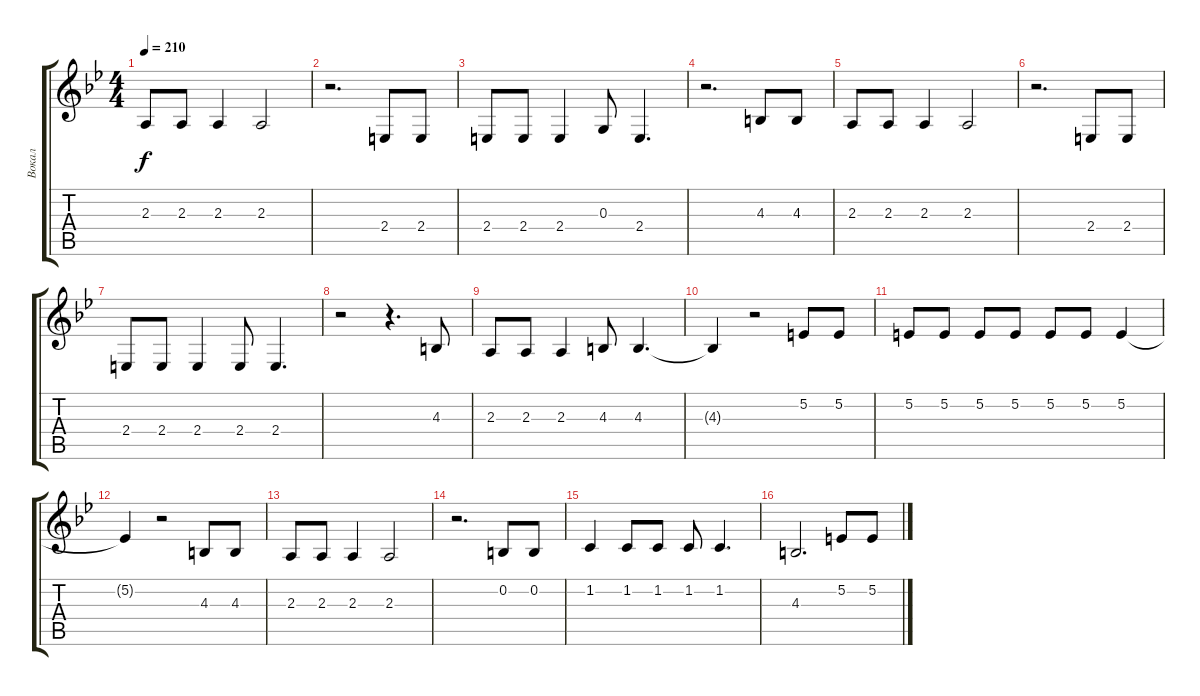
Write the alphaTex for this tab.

\track ("Вокал" "Вокал") {instrument tenorsax}
\staff {score tabs}
\tuning (E4 B3 G3 D3 A2 E2) {hide}
\ts (4 4)
\tempo 210
\clef g2
\ks bb
2.3.8{dy f} 2.3.8 2.3.4 2.3.2 |
r.2{d} 2.4.8 2.4.8 |
2.4.8 2.4.8 2.4.4 0.3.8 2.4.4{d} |
r.2{d} 4.3.8 4.3.8 |
2.3.8 2.3.8 2.3.4 2.3.2 |
r.2{d} 2.4.8 2.4.8 |
2.4.8 2.4.8 2.4.4 2.4.8 2.4.4{d} |
r.2 r.4{d} 4.3.8 |
2.3.8 2.3.8 2.3.4 4.3.8 4.3.4{d} |
4.3{t}.4 r.2 5.2.8 5.2.8 |
5.2.8 5.2.8 5.2.8 5.2.8 5.2.8 5.2.8 5.2.4 |
5.2{t}.4 r.2 4.3.8 4.3.8 |
2.3.8 2.3.8 2.3.4 2.3.2 |
r.2{d} 0.2.8 0.2.8 |
1.2.4 1.2.8 1.2.8 1.2.8 1.2.4{d} |
4.3.2{d} 5.2.8 5.2.8
